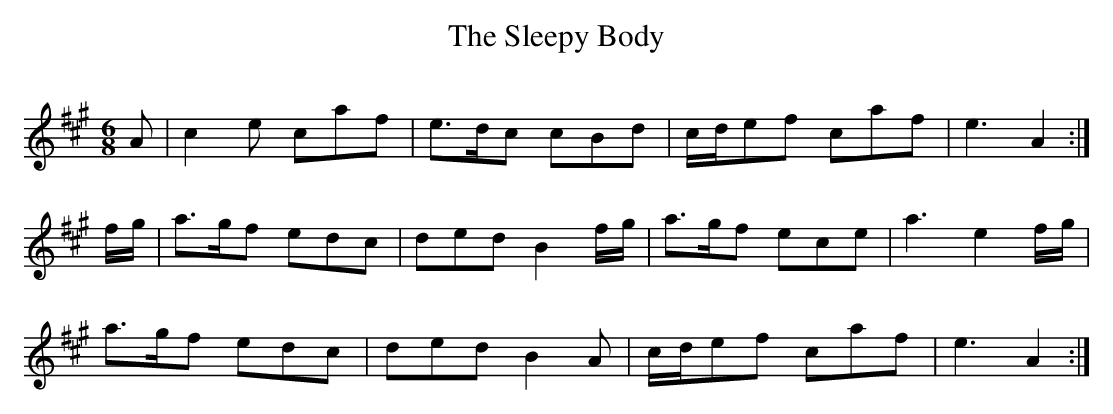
X:1
T:Sleepy Body, The
Y:"vivace"
Q:160
L:1/8
M:6/8
K:A
A|c2e caf|e>dc cBd|c/d/ef caf|e3 A2 :|
f/g/|a>gf edc|ded B2f/g/|a>gf ece|a3 e2f/g/|
a>gf edc|ded B2A|c/d/ef caf|e3 A2 :|
